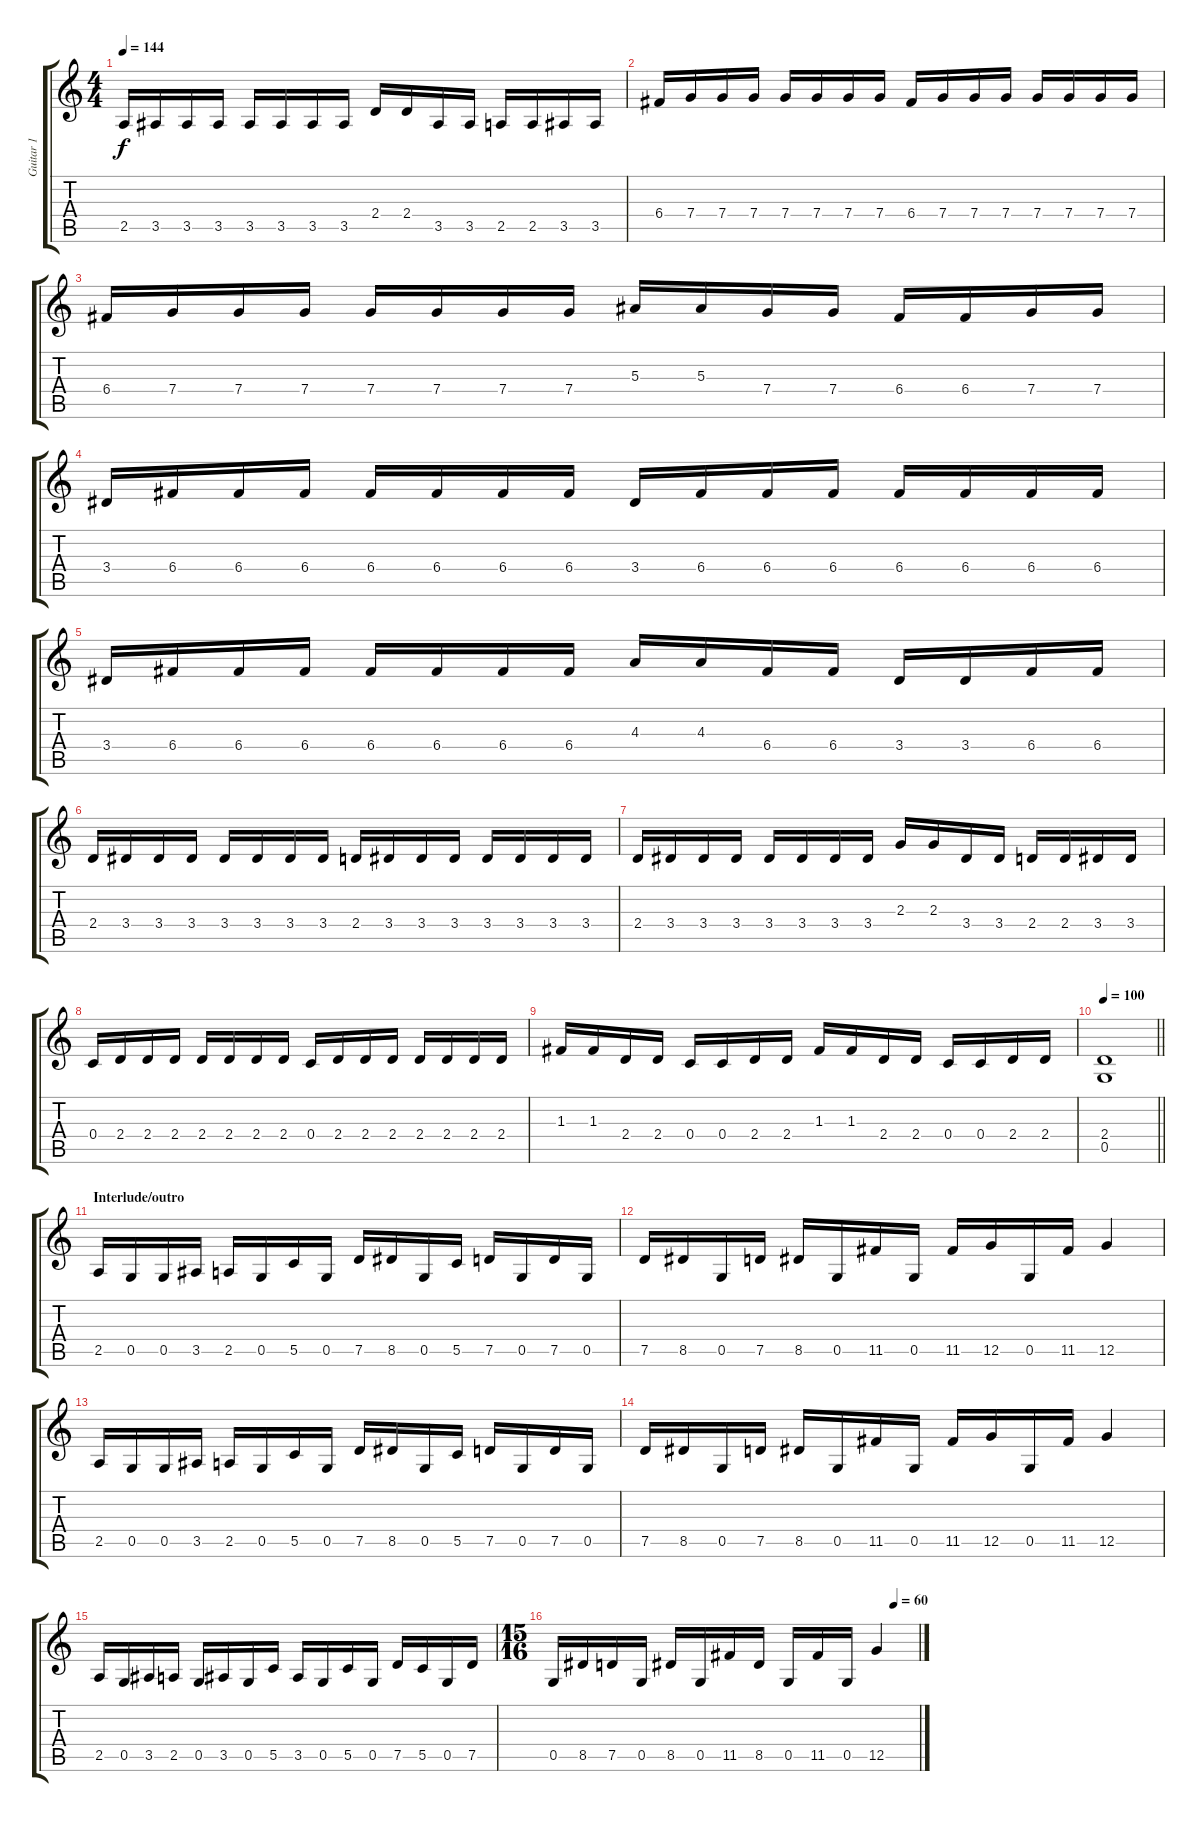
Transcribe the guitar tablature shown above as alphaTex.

\track ("Guitar 1" "Guitar 1") {instrument distortionguitar}
\staff {score tabs}
\tuning (D4 A3 F3 C3 G2 D2) {hide}
\ts (4 4)
\tempo 144
\clef g2
\ks c
2.5.16{dy f} 3.5.16 3.5.16 3.5.16 3.5.16 3.5.16 3.5.16 3.5.16 2.4.16 2.4.16 3.5.16 3.5.16 2.5.16 2.5.16 3.5.16 3.5.16 |
6.4.16 7.4.16 7.4.16 7.4.16 7.4.16 7.4.16 7.4.16 7.4.16 6.4.16 7.4.16 7.4.16 7.4.16 7.4.16 7.4.16 7.4.16 7.4.16 |
6.4.16 7.4.16 7.4.16 7.4.16 7.4.16 7.4.16 7.4.16 7.4.16 5.3.16 5.3.16 7.4.16 7.4.16 6.4.16 6.4.16 7.4.16 7.4.16 |
3.4.16 6.4.16 6.4.16 6.4.16 6.4.16 6.4.16 6.4.16 6.4.16 3.4.16 6.4.16 6.4.16 6.4.16 6.4.16 6.4.16 6.4.16 6.4.16 |
3.4.16 6.4.16 6.4.16 6.4.16 6.4.16 6.4.16 6.4.16 6.4.16 4.3.16 4.3.16 6.4.16 6.4.16 3.4.16 3.4.16 6.4.16 6.4.16 |
2.4.16 3.4.16 3.4.16 3.4.16 3.4.16 3.4.16 3.4.16 3.4.16 2.4.16 3.4.16 3.4.16 3.4.16 3.4.16 3.4.16 3.4.16 3.4.16 |
2.4.16 3.4.16 3.4.16 3.4.16 3.4.16 3.4.16 3.4.16 3.4.16 2.3.16 2.3.16 3.4.16 3.4.16 2.4.16 2.4.16 3.4.16 3.4.16 |
0.4.16 2.4.16 2.4.16 2.4.16 2.4.16 2.4.16 2.4.16 2.4.16 0.4.16 2.4.16 2.4.16 2.4.16 2.4.16 2.4.16 2.4.16 2.4.16 |
1.3.16 1.3.16 2.4.16 2.4.16 0.4.16 0.4.16 2.4.16 2.4.16 1.3.16 1.3.16 2.4.16 2.4.16 0.4.16 0.4.16 2.4.16 2.4.16 |
\tempo 100
\barLineRight lightlight
(2.4 0.5).1 |
\section ("" "Interlude/outro")
2.5.16 0.5.16 0.5.16 3.5.16 2.5.16 0.5.16 5.5.16 0.5.16 7.5.16 8.5.16 0.5.16 5.5.16 7.5.16 0.5.16 7.5.16 0.5.16 |
7.5.16 8.5.16 0.5.16 7.5.16 8.5.16 0.5.16 11.5.16 0.5.16 11.5.16 12.5.16 0.5.16 11.5.16 12.5.4 |
2.5.16 0.5.16 0.5.16 3.5.16 2.5.16 0.5.16 5.5.16 0.5.16 7.5.16 8.5.16 0.5.16 5.5.16 7.5.16 0.5.16 7.5.16 0.5.16 |
7.5.16 8.5.16 0.5.16 7.5.16 8.5.16 0.5.16 11.5.16 0.5.16 11.5.16 12.5.16 0.5.16 11.5.16 12.5.4 |
2.5.16 0.5.16 3.5.16 2.5.16 0.5.16 3.5.16 0.5.16 5.5.16 3.5.16 0.5.16 5.5.16 0.5.16 7.5.16 5.5.16 0.5.16 7.5.16 |
\ts (15 16)
\tempo (60 0.9333333333333333)
0.5.16 8.5.16 7.5.16 0.5.16 8.5.16 0.5.16 11.5.16 8.5.16 0.5.16 11.5.16 0.5.16 12.5.4
